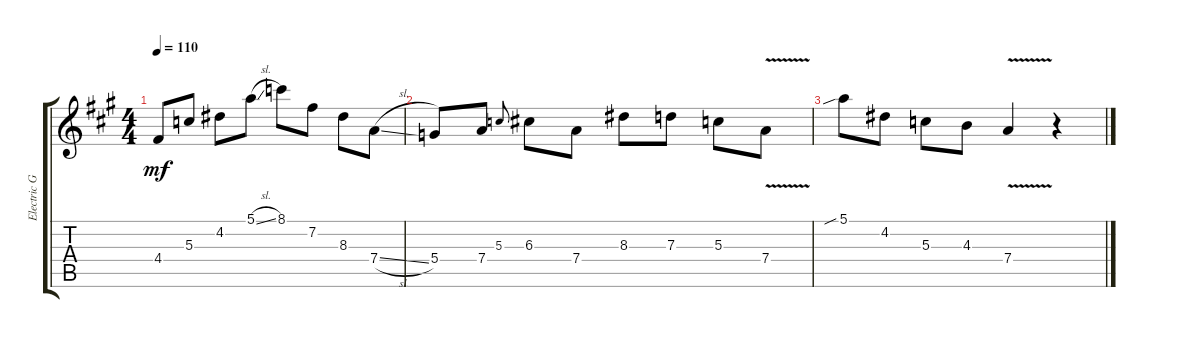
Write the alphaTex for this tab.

\track ("Electric Guitar" "Electric G") {instrument electricguitarclean}
\staff {score tabs}
\tuning (E4 B3 G3 D3 A2 E2) {hide}
\ts (4 4)
\tempo 110
\clef g2
\ks a
4.4.8{dy mf instrument electricguitarclean} 5.3.8 4.2.8 5.1{sl}.8 8.1.8 7.2.8 8.3.8 7.4{sl}.8 |
5.4.8 7.4.8 5.3.8{gr onbeat} 6.3.8 7.4.8 8.3.8 7.3.8 5.3.8 7.4{v}.8 |
5.1{sib}.8 4.2.8 5.3.8 4.3.8 7.4{v}.4 r.4
